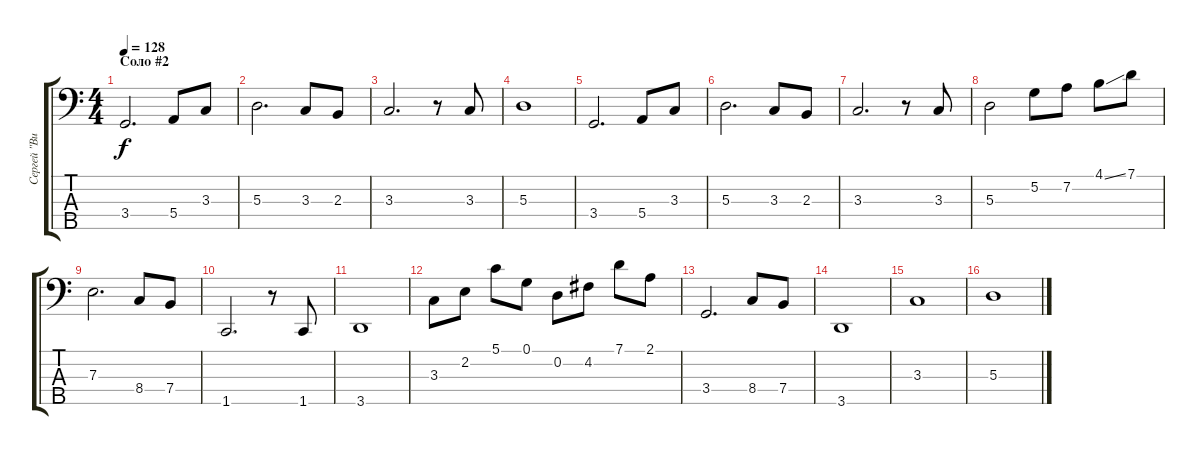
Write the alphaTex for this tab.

\track ("Сергей \"Викинг\" Цаплин" "Сергей \"Ви") {instrument electricbassfinger}
\staff {score tabs}
\tuning (G2 D2 A1 E1 B0) {hide}
\ts (4 4)
\section ("" "Соло #2")
\tempo 128
\clef f4
\ks c
3.4.2{d dy f} 5.4.8 3.3.8 |
5.3.2{d} 3.3.8 2.3.8 |
3.3.2{d} r.8 3.3.8 |
5.3.1 |
3.4.2{d} 5.4.8 3.3.8 |
5.3.2{d} 3.3.8 2.3.8 |
3.3.2{d} r.8 3.3.8 |
5.3.2 5.2.8 7.2.8 4.1{ss}.8 7.1.8 |
7.3.2{d} 8.4.8 7.4.8 |
1.5.2{d} r.8 1.5.8 |
3.5.1 |
3.3.8 2.2.8 5.1.8 0.1.8 0.2.8 4.2.8 7.1.8 2.1.8 |
3.4.2{d} 8.4.8 7.4.8 |
3.5.1 |
3.3.1 |
5.3.1
